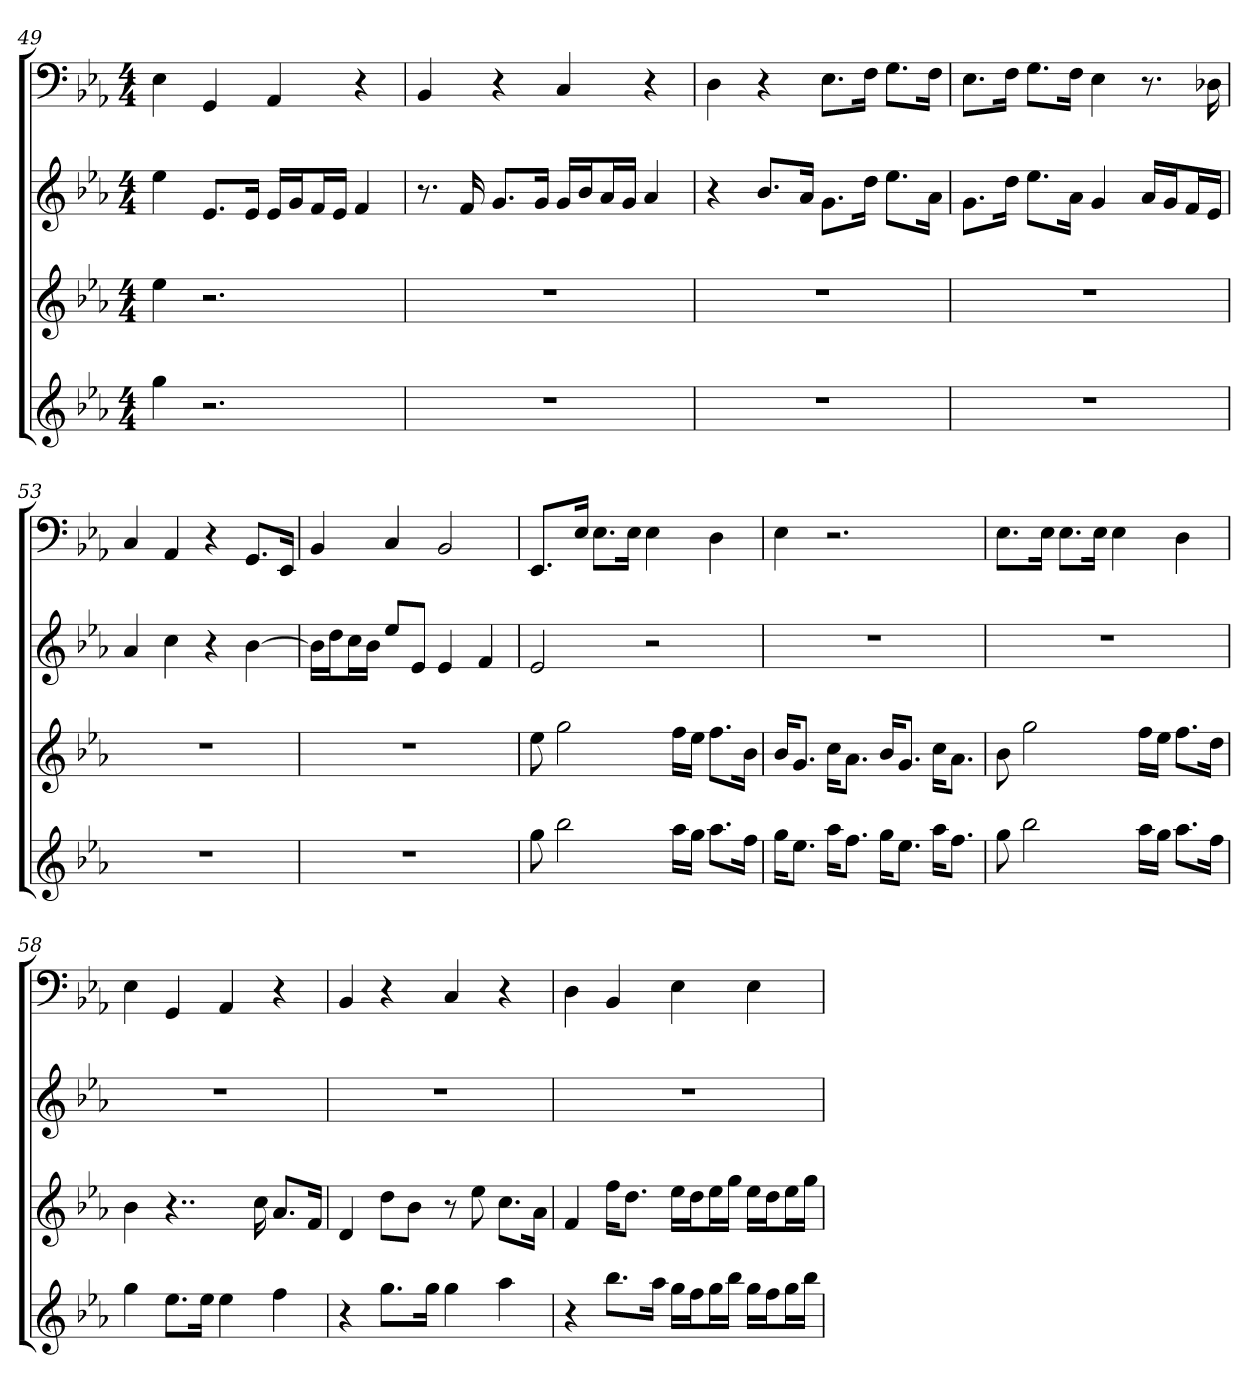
**kern	**kern	**kern	**kern
*part4	*part3	*part2	*part1
*staff4	*staff3	*staff2	*staff1
*	*	*	*clefF4
*k[b-e-a-]	*k[b-e-a-]	*k[b-e-a-]	*k[b-e-a-]
*E-:	*E-:	*E-:	*E-:
*M4/4	*M4/4	*M4/4	*M4/4
=49	=49	=49	=49
4gg	4ee-	4ee-	4E-
2.r	2.r	8.e-L	4GG
.	.	16e-Jk	.
.	.	16e-LL	4AA-
.	.	16gJ	.
.	.	16fL	.
.	.	16e-JJ	.
.	.	4f	4r
=50	=50	=50	=50
1r	1r	8.r	4BB-
.	.	16f	.
.	.	8.gL	4r
.	.	16gJk	.
.	.	16gLL	4C
.	.	16b-J	.
.	.	16a-L	.
.	.	16gJJ	.
.	.	4a-	4r
=51	=51	=51	=51
1r	1r	4r	4D
.	.	8.b-L	4r
.	.	16a-Jk	.
.	.	8.gL	8.E-\L
.	.	16ddJk	16F\Jk
.	.	8.ee-L	8.G\L
.	.	16a-Jk	16F\Jk
=52	=52	=52	=52
1r	1r	8.gL	8.E-\L
.	.	16ddJk	16F\Jk
.	.	8.ee-L	8.G\L
.	.	16a-Jk	16F\Jk
.	.	4g	4E-
.	.	16a-LL	8.r
.	.	16gJ	.
.	.	16fL	.
.	.	16e-JJ	16D-X
=53	=53	=53	=53
1r	1r	4a-	4C
.	.	4cc	4AA-
.	.	4r	4r
.	.	[4b-	8.GG/L
.	.	.	16EE-/Jk
=54	=54	=54	=54
1r	1r	16b-LL]	4BB-
.	.	16ddJ	.
.	.	16ccL	.
.	.	16b-JJ	.
.	.	8ee-L	4C
.	.	8e-J	.
.	.	4e-	2BB-
.	.	4f	.
=55	=55	=55	=55
8gg	8ee-	2e-	8.EE-/L
2bb-	2gg	.	.
.	.	.	16E-/Jk
.	.	.	8.E-\L
.	.	.	16E-\Jk
.	.	2r	4E-
16aa-LL	16ffLL	.	.
16ggJJ	16ee-JJ	.	.
8.aa-L	8.ffL	.	4D
16ffJk	16b-Jk	.	.
=56	=56	=56	=56
16ggKL	16b-KL	1r	4E-
8.ee-J	8.gJ	.	.
16aa-KL	16ccKL	.	2.r
8.ffJ	8.a-J	.	.
16ggKL	16b-KL	.	.
8.ee-J	8.gJ	.	.
16aa-KL	16ccKL	.	.
8.ffJ	8.a-J	.	.
=57	=57	=57	=57
8gg	8b-	1r	8.E-\L
2bb-	2gg	.	.
.	.	.	16E-\Jk
.	.	.	8.E-\L
.	.	.	16E-\Jk
.	.	.	4E-
16aa-LL	16ffLL	.	.
16ggJJ	16ee-JJ	.	.
8.aa-L	8.ffL	.	4D
16ffJk	16ddJk	.	.
=58	=58	=58	=58
4gg	4b-	1r	4E-
8.ee-L	4..r	.	4GG
16ee-Jk	.	.	.
4ee-	.	.	4AA-
.	16cc	.	.
4ff	8.a-L	.	4r
.	16fJk	.	.
=59	=59	=59	=59
4r	4d	1r	4BB-
8.ggL	8ddL	.	4r
.	8b-J	.	.
16ggJk	.	.	.
4gg	8r	.	4C
.	8ee-	.	.
4aa-	8.ccL	.	4r
.	16a-Jk	.	.
=60	=60	=60	=60
4r	4f	1r	4D
8.bb-L	16ffKL	.	4BB-
.	8.ddJ	.	.
16aa-Jk	.	.	.
16ggLL	16ee-LL	.	4E-
16ffJ	16ddJ	.	.
16ggL	16ee-L	.	.
16bb-JJ	16ggJJ	.	.
16ggLL	16ee-LL	.	4E-
16ffJ	16ddJ	.	.
16ggL	16ee-L	.	.
16bb-JJ	16ggJJ	.	.
=	=	=	=
*-	*-	*-	*-
